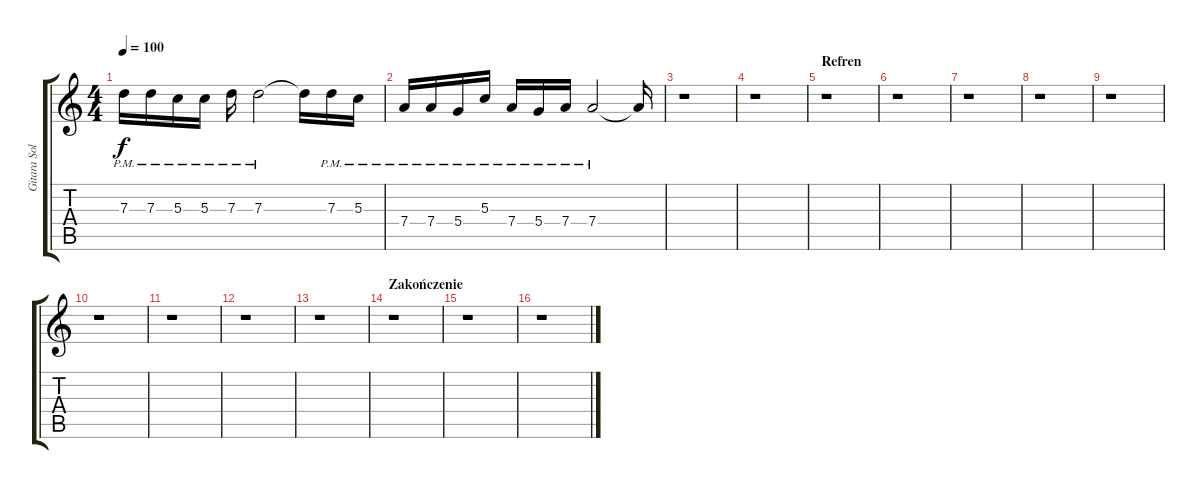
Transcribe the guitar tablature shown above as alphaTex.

\track ("Gitara Solo" "Gitara Sol") {instrument electricguitarmuted}
\staff {score tabs}
\tuning (E4 B3 G3 D3 A2 E2) {hide}
\ts (4 4)
\tempo 100
\clef g2
\ks c
7.3{pm}.16{dy f} 7.3{pm}.16 5.3{pm}.16 5.3{pm}.16 7.3{pm}.16 7.3{pm}.2 7.3{t}.16 7.3{pm}.16 5.3{pm}.16 |
7.4{pm}.16 7.4{pm}.16 5.4{pm}.16 5.3{pm}.16 7.4{pm}.16 5.4{pm}.16 7.4{pm}.16 7.4{pm}.2 7.4{t}.16 |
r.1 |
r.1 |
\section ("" "Refren")
r.1 |
r.1 |
r.1 |
r.1 |
r.1 |
r.1 |
r.1 |
r.1 |
r.1 |
\section ("" "Zakończenie")
r.1 |
r.1 |
r.1
